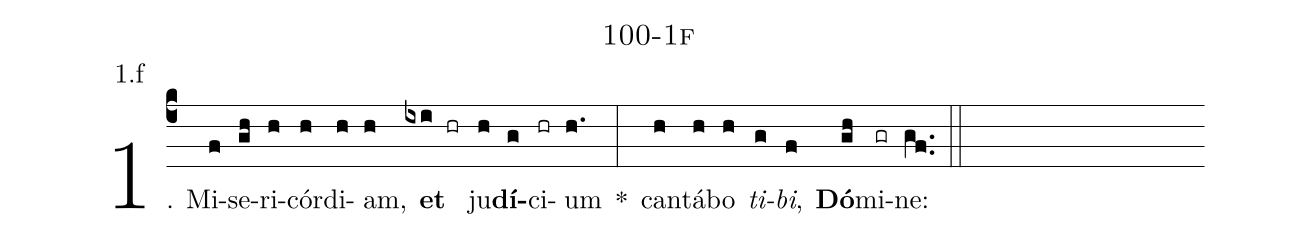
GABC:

name: 100-1f;
annotation: 1.f;
%%
(c4)1. Mi(f)se(gh)ri(h)cór(h)di(h)am,(h) <b>et</b>(ixi hr) ju(h)<b>dí</b>(g)ci(hr)um(h.) *(:) can(h)tá(h)bo(h) <i>ti</i>(g)<i>bi</i>,(f) <b>Dó</b>(gh)mi(gr)ne:(gf..) (::)
